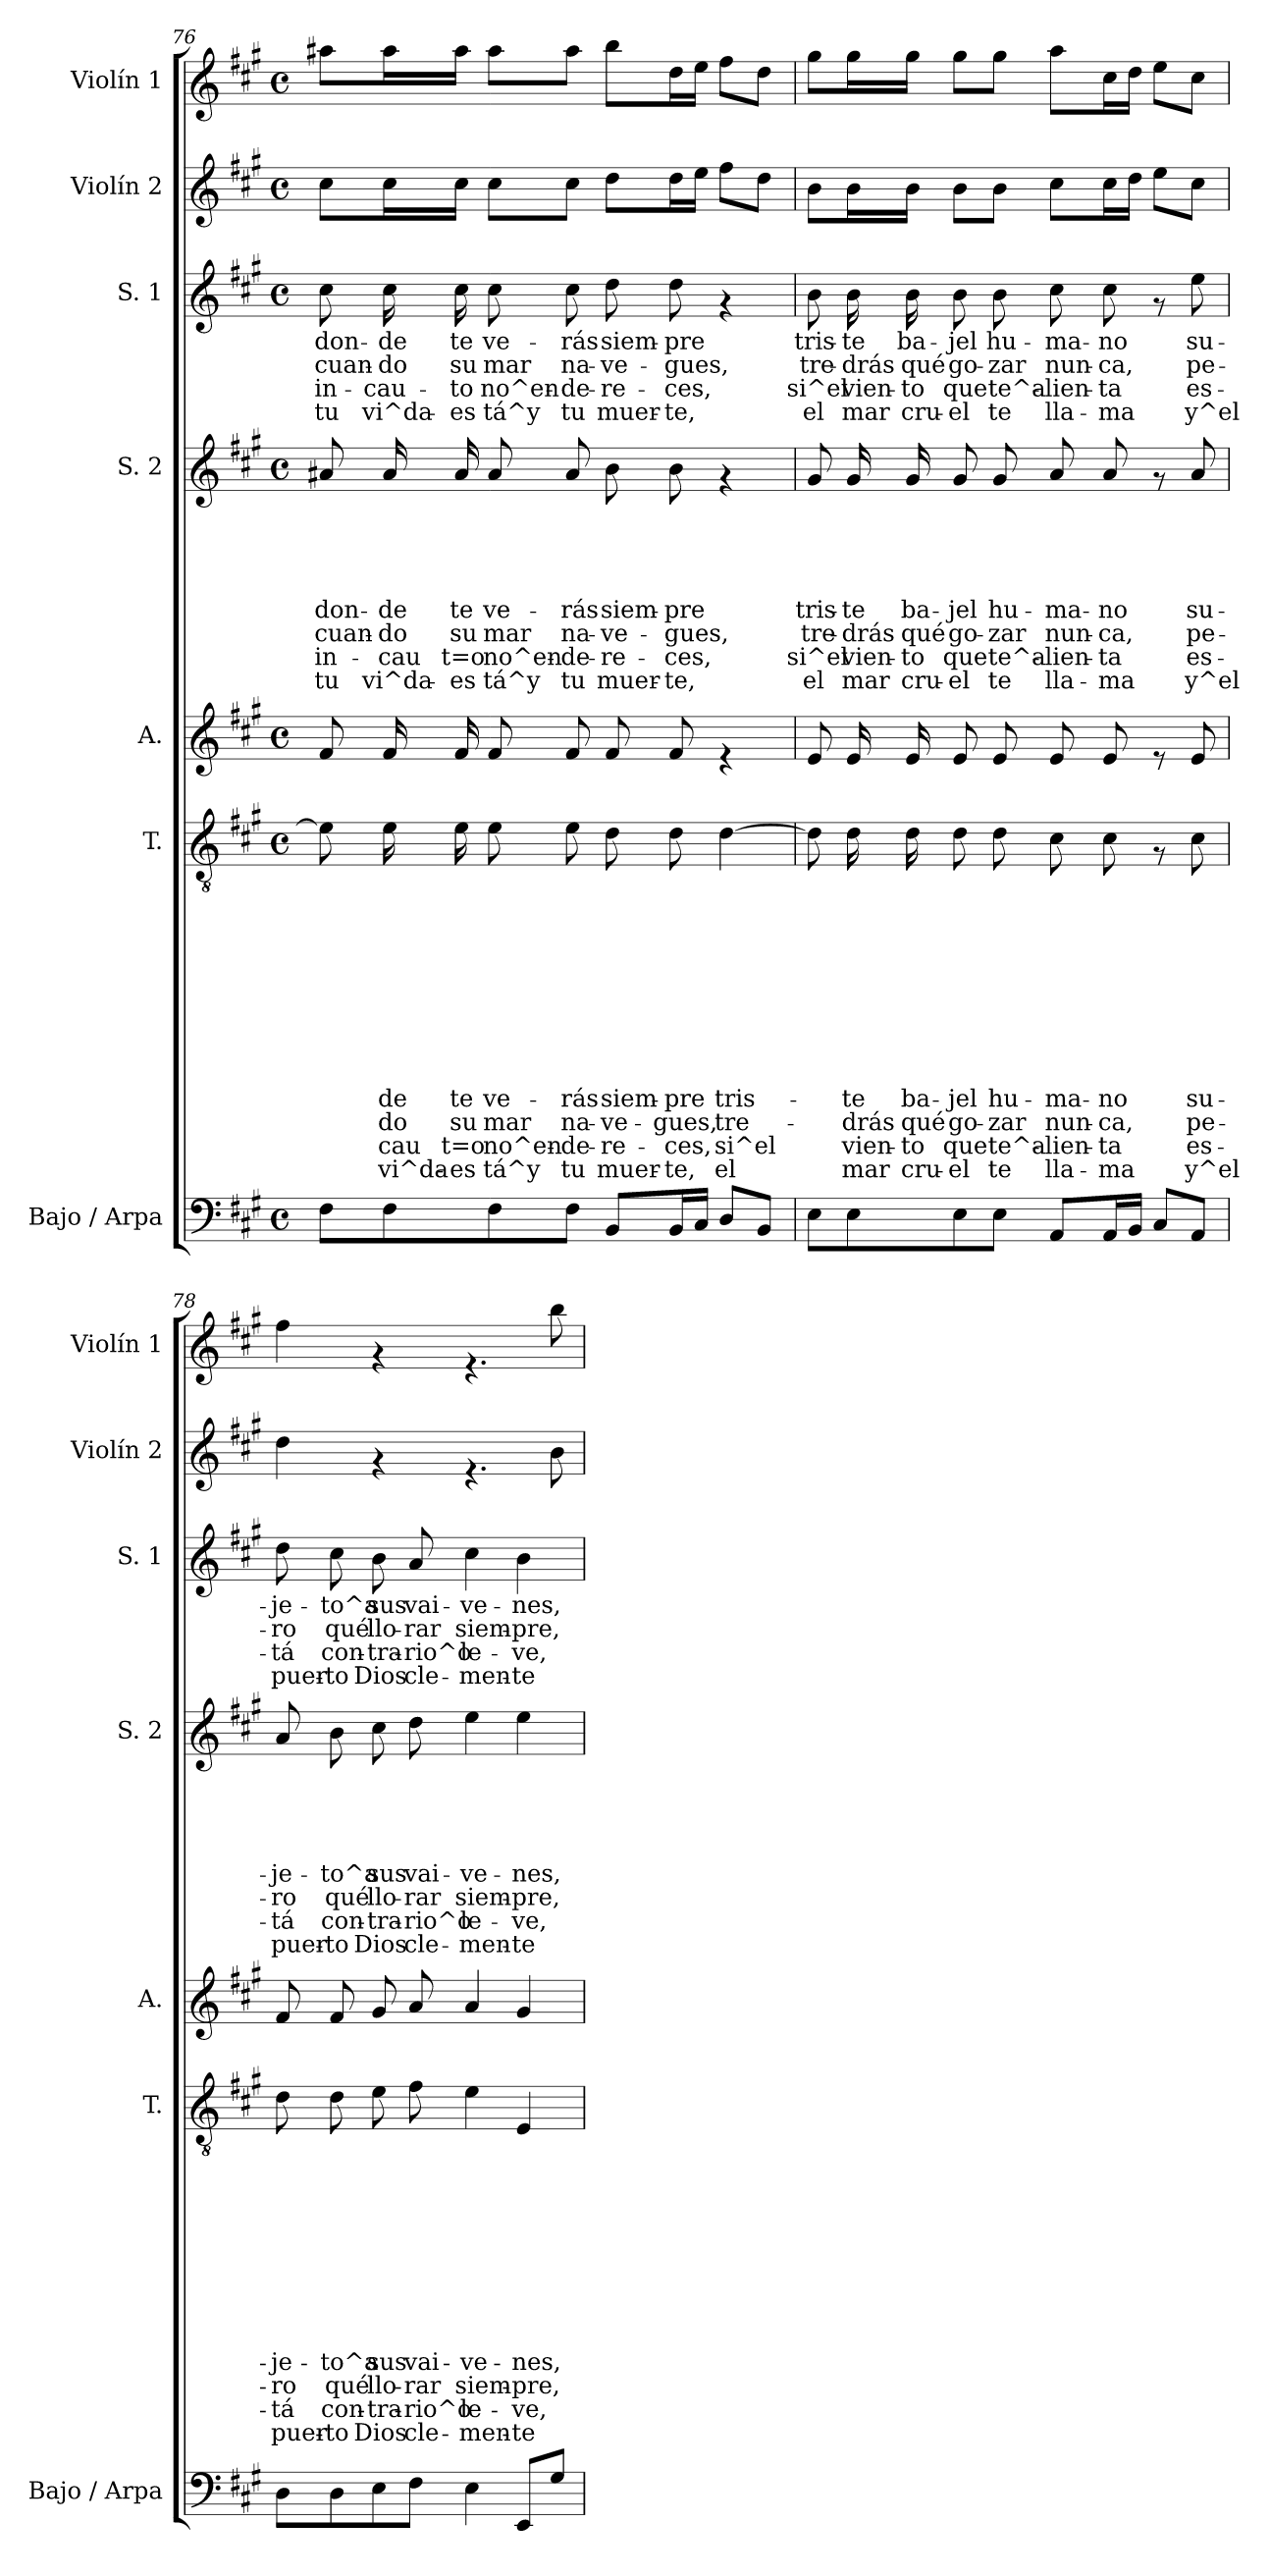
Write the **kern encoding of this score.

**kern	**kern	**text	**text	**text	**text	**text	**text	**text	**text	**text	**text	**text	**text	**text	**kern	**kern	**text	**text	**text	**text	**text	**text	**text	**text	**kern	**text	**text	**text	**text	**kern	**kern
*part7	*part6	*part6	*part6	*part6	*part6	*part6	*part6	*part6	*part6	*part6	*part6	*part6	*part6	*part6	*part5	*part4	*part4	*part4	*part4	*part4	*part4	*part4	*part4	*part4	*part3	*part3	*part3	*part3	*part3	*part2	*part1
*staff7	*staff6	*staff6	*staff6	*staff6	*staff6	*staff6	*staff6	*staff6	*staff6	*staff6	*staff6	*staff6	*staff6	*staff6	*staff5	*staff4	*staff4	*staff4	*staff4	*staff4	*staff4	*staff4	*staff4	*staff4	*staff3	*staff3	*staff3	*staff3	*staff3	*staff2	*staff1
*I"Bajo / Arpa	*I"T.	*	*	*	*	*	*	*	*	*	*	*	*	*	*I"A.	*I"S. 2	*	*	*	*	*	*	*	*	*I"S. 1	*	*	*	*	*I"Violín 2	*I"Violín 1
*I'Bajo / Arpa	*I'T.	*	*	*	*	*	*	*	*	*	*	*	*	*	*I'A.	*I'S. 2	*	*	*	*	*	*	*	*	*I'S. 1	*	*	*	*	*I'Violín 2	*I'Violín 1
!!LO:PB:g=z
*clefF4	*clefGv2	*	*	*	*	*	*	*	*	*	*	*	*	*	*clefG2	*clefG2	*	*	*	*	*	*	*	*	*clefG2	*	*	*	*	*clefG2	*clefG2
*k[f#c#g#]	*k[f#c#g#]	*	*	*	*	*	*	*	*	*	*	*	*	*	*k[f#c#g#]	*k[f#c#g#]	*	*	*	*	*	*	*	*	*k[f#c#g#]	*	*	*	*	*k[f#c#g#]	*k[f#c#g#]
*A:	*A:	*	*	*	*	*	*	*	*	*	*	*	*	*	*A:	*A:	*	*	*	*	*	*	*	*	*A:	*	*	*	*	*A:	*A:
*M4/4	*M4/4	*	*	*	*	*	*	*	*	*	*	*	*	*	*M4/4	*M4/4	*	*	*	*	*	*	*	*	*M4/4	*	*	*	*	*M4/4	*M4/4
*met(c)	*met(c)	*	*	*	*	*	*	*	*	*	*	*	*	*	*met(c)	*met(c)	*	*	*	*	*	*	*	*	*met(c)	*	*	*	*	*met(c)	*met(c)
=76	=76	=76	=76	=76	=76	=76	=76	=76	=76	=76	=76	=76	=76	=76	=76	=76	=76	=76	=76	=76	=76	=76	=76	=76	=76	=76	=76	=76	=76	=76	=76
!	!	!	!	!	!	!	!	!	!	!	!	!	!	!	!	!	!	!	!	!	!LO:LY:b	!LO:LY:b	!LO:LY:b	!LO:LY:b	!	!LO:LY:b	!LO:LY:b	!LO:LY:b	!LO:LY:b	!	!
8F#\L	8e\]	.	.	.	.	.	.	.	.	.	.	.	.	.	8f#/	8a#X/	.	.	.	.	don-	cuan-	in-	tu	8cc#\	don-	cuan-	in-	tu	8cc#\L	8aa#X\L
!	!	!	!	!	!	!	!	!	!	!	!LO:LY:b	!LO:LY:b	!LO:LY:b	!LO:LY:b	!	!	!	!	!	!	!LO:LY:b	!LO:LY:b	!LO:LY:b	!LO:LY:b	!	!LO:LY:b	!LO:LY:b	!LO:LY:b	!LO:LY:b	!	!
8F#\	16e\	.	.	.	.	.	.	.	.	.	de	do	cau	vi^da-	16f#/	16a#/	.	.	.	.	-de	-do	-cau	vi^da-	16cc#\	-de	-do	-cau-	vi^da-	16cc#\L	16aa#\L
!	!	!	!	!	!	!	!	!	!	!	!LO:LY:b	!LO:LY:b	!LO:LY:b	!LO:LY:b	!	!	!	!	!	!	!LO:LY:b	!LO:LY:b	!LO:LY:b	!LO:LY:b	!	!LO:LY:b	!LO:LY:b	!LO:LY:b	!LO:LY:b	!	!
.	16e\	.	.	.	.	.	.	.	.	.	te	su	t=o	-es	16f#/	16a#/	.	.	.	.	te	su	t=o	-es	16cc#\	te	su	-to	-es	16cc#\JJ	16aa#\JJ
!	!	!	!	!	!	!	!	!	!	!	!LO:LY:b	!LO:LY:b	!LO:LY:b	!LO:LY:b	!	!	!	!	!	!	!LO:LY:b	!LO:LY:b	!LO:LY:b	!LO:LY:b	!	!LO:LY:b	!LO:LY:b	!LO:LY:b	!LO:LY:b	!	!
8F#\	8e\	.	.	.	.	.	.	.	.	.	ve-	mar	no^en-	tá^y	8f#/	8a#/	.	.	.	.	ve-	mar	no^en-	tá^y	8cc#\	ve-	mar	no^en-	tá^y	8cc#\L	8aa#\L
!	!	!	!	!	!	!	!	!	!	!	!LO:LY:b	!LO:LY:b	!LO:LY:b	!LO:LY:b	!	!	!	!	!	!	!LO:LY:b	!LO:LY:b	!LO:LY:b	!LO:LY:b	!	!LO:LY:b	!LO:LY:b	!LO:LY:b	!LO:LY:b	!	!
8F#\J	8e\	.	.	.	.	.	.	.	.	.	-rás	na-	-de-	tu	8f#/	8a#/	.	.	.	.	-rás	na-	-de-	tu	8cc#\	-rás	na-	-de-	tu	8cc#\J	8aa#\J
!	!	!	!	!	!	!	!	!	!	!	!LO:LY:b	!LO:LY:b	!LO:LY:b	!LO:LY:b	!	!	!	!	!	!	!LO:LY:b	!LO:LY:b	!LO:LY:b	!LO:LY:b	!	!LO:LY:b	!LO:LY:b	!LO:LY:b	!LO:LY:b	!	!
8BB/L	8d\	.	.	.	.	.	.	.	.	.	siem-	-ve-	-re-	muer-	8f#/	8b\	.	.	.	.	siem-	-ve-	-re-	muer-	8dd\	siem-	-ve-	-re-	muer-	8dd\L	8bb\L
!	!	!	!	!	!	!	!	!	!	!	!LO:LY:b	!LO:LY:b	!LO:LY:b	!LO:LY:b	!	!	!	!	!	!	!LO:LY:b	!LO:LY:b	!LO:LY:b	!LO:LY:b	!	!LO:LY:b	!LO:LY:b	!LO:LY:b	!LO:LY:b	!	!
16BB/L	8d\	.	.	.	.	.	.	.	.	.	-pre	-gues,	-ces,	-te,	8f#/	8b\	.	.	.	.	-pre	-gues,	-ces,	-te,	8dd\	-pre	-gues,	-ces,	-te,	16dd\L	16dd\L
16C#/JJ	.	.	.	.	.	.	.	.	.	.	.	.	.	.	.	.	.	.	.	.	.	.	.	.	.	.	.	.	.	16ee\JJ	16ee\JJ
!	!	!	!	!	!	!	!	!	!	!	!LO:LY:b	!LO:LY:b	!LO:LY:b	!LO:LY:b	!	!	!	!	!	!	!	!	!	!	!	!	!	!	!	!	!
8D/L	[>4d\	.	.	.	.	.	.	.	.	.	tris-	tre-	si^el	el	4re	4rf	.	.	.	.	.	.	.	.	4rf	.	.	.	.	8ff#\L	8ff#\L
8BB/J	.	.	.	.	.	.	.	.	.	.	.	.	.	.	.	.	.	.	.	.	.	.	.	.	.	.	.	.	.	8dd\J	8dd\J
=77	=77	=77	=77	=77	=77	=77	=77	=77	=77	=77	=77	=77	=77	=77	=77	=77	=77	=77	=77	=77	=77	=77	=77	=77	=77	=77	=77	=77	=77	=77	=77
!	!	!	!	!	!	!	!	!	!	!	!	!	!	!	!	!	!	!	!	!	!LO:LY:b	!LO:LY:b	!LO:LY:b	!LO:LY:b	!	!LO:LY:b	!LO:LY:b	!LO:LY:b	!LO:LY:b	!	!
8E\L	8d\]	.	.	.	.	.	.	.	.	.	.	.	.	.	8e/	8g#/	.	.	.	.	tris-	tre-	si^el	el	8b\	tris-	tre-	si^el	el	8b\L	8gg#\L
!	!	!	!	!	!	!	!	!	!	!	!LO:LY:b	!LO:LY:b	!LO:LY:b	!LO:LY:b	!	!	!	!	!	!	!LO:LY:b	!LO:LY:b	!LO:LY:b	!LO:LY:b	!	!LO:LY:b	!LO:LY:b	!LO:LY:b	!LO:LY:b	!	!
8E\	16d\	.	.	.	.	.	.	.	.	.	-te	-drás	vien-	mar	16e/	16g#/	.	.	.	.	-te	-drás	vien-	mar	16b\	-te	-drás	vien-	mar	16b\L	16gg#\L
!	!	!	!	!	!	!	!	!	!	!	!LO:LY:b	!LO:LY:b	!LO:LY:b	!LO:LY:b	!	!	!	!	!	!	!LO:LY:b	!LO:LY:b	!LO:LY:b	!LO:LY:b	!	!LO:LY:b	!LO:LY:b	!LO:LY:b	!LO:LY:b	!	!
.	16d\	.	.	.	.	.	.	.	.	.	ba-	qué	-to	cru-	16e/	16g#/	.	.	.	.	ba-	qué	-to	cru-	16b\	ba-	qué	-to	cru-	16b\JJ	16gg#\JJ
!	!	!	!	!	!	!	!	!	!	!	!LO:LY:b	!LO:LY:b	!LO:LY:b	!LO:LY:b	!	!	!	!	!	!	!LO:LY:b	!LO:LY:b	!LO:LY:b	!LO:LY:b	!	!LO:LY:b	!LO:LY:b	!LO:LY:b	!LO:LY:b	!	!
8E\	8d\	.	.	.	.	.	.	.	.	.	-jel	go-	que	-el	8e/	8g#/	.	.	.	.	-jel	go-	que	-el	8b\	-jel	go-	que	-el	8b\L	8gg#\L
!	!	!	!	!	!	!	!	!	!	!	!LO:LY:b	!LO:LY:b	!LO:LY:b	!LO:LY:b	!	!	!	!	!	!	!LO:LY:b	!LO:LY:b	!LO:LY:b	!LO:LY:b	!	!LO:LY:b	!LO:LY:b	!LO:LY:b	!LO:LY:b	!	!
8E\J	8d\	.	.	.	.	.	.	.	.	.	hu-	-zar	te^a-	te	8e/	8g#/	.	.	.	.	hu-	-zar	te^a-	te	8b\	hu-	-zar	te^a-	te	8b\J	8gg#\J
!	!	!	!	!	!	!	!	!	!	!	!LO:LY:b	!LO:LY:b	!LO:LY:b	!LO:LY:b	!	!	!	!	!	!	!LO:LY:b	!LO:LY:b	!LO:LY:b	!LO:LY:b	!	!LO:LY:b	!LO:LY:b	!LO:LY:b	!LO:LY:b	!	!
8AA/L	8c#\	.	.	.	.	.	.	.	.	.	-ma-	nun-	-lien-	lla-	8e/	8a/	.	.	.	.	-ma-	nun-	-lien-	lla-	8cc#\	-ma-	nun-	-lien-	lla-	8cc#\L	8aa\L
!	!	!	!	!	!	!	!	!	!	!	!LO:LY:b	!LO:LY:b	!LO:LY:b	!LO:LY:b	!	!	!	!	!	!	!LO:LY:b	!LO:LY:b	!LO:LY:b	!LO:LY:b	!	!LO:LY:b	!LO:LY:b	!LO:LY:b	!LO:LY:b	!	!
16AA/L	8c#\	.	.	.	.	.	.	.	.	.	-no	-ca,	-ta	-ma	8e/	8a/	.	.	.	.	-no	-ca,	-ta	-ma	8cc#\	-no	-ca,	-ta	-ma	16cc#\L	16cc#\L
16BB/JJ	.	.	.	.	.	.	.	.	.	.	.	.	.	.	.	.	.	.	.	.	.	.	.	.	.	.	.	.	.	16dd\JJ	16dd\JJ
8C#/L	8rF	.	.	.	.	.	.	.	.	.	.	.	.	.	8rd	8rf	.	.	.	.	.	.	.	.	8rf	.	.	.	.	8ee\L	8ee\L
!	!	!	!	!	!	!	!	!	!	!	!LO:LY:b	!LO:LY:b	!LO:LY:b	!LO:LY:b	!	!	!	!	!	!	!LO:LY:b	!LO:LY:b	!LO:LY:b	!LO:LY:b	!	!LO:LY:b	!LO:LY:b	!LO:LY:b	!LO:LY:b	!	!
8AA/J	8c#\	.	.	.	.	.	.	.	.	.	su-	pe-	es-	y^el	8e/	8a/	.	.	.	.	su-	pe-	es-	y^el	8ee\	su-	pe-	es-	y^el	8cc#\J	8cc#\J
!!LO:LB:g=z
=78	=78	=78	=78	=78	=78	=78	=78	=78	=78	=78	=78	=78	=78	=78	=78	=78	=78	=78	=78	=78	=78	=78	=78	=78	=78	=78	=78	=78	=78	=78	=78
!	!	!	!	!	!	!	!	!	!	!	!LO:LY:b	!LO:LY:b	!LO:LY:b	!LO:LY:b	!	!	!	!	!	!	!LO:LY:b	!LO:LY:b	!LO:LY:b	!LO:LY:b	!	!LO:LY:b	!LO:LY:b	!LO:LY:b	!LO:LY:b	!	!
8D\L	8d\	.	.	.	.	.	.	.	.	.	-je-	-ro	-tá	puer-	8f#/	8a/	.	.	.	.	-je-	-ro	-tá	puer-	8dd\	-je-	-ro	-tá	puer-	4dd\	4ff#\
!	!	!	!	!	!	!	!	!	!	!	!LO:LY:b	!LO:LY:b	!LO:LY:b	!LO:LY:b	!	!	!	!	!	!	!LO:LY:b	!LO:LY:b	!LO:LY:b	!LO:LY:b	!	!LO:LY:b	!LO:LY:b	!LO:LY:b	!LO:LY:b	!	!
8D\	8d\	.	.	.	.	.	.	.	.	.	-to^a	qué	con-	-to	8f#/	8b\	.	.	.	.	-to^a	qué	con-	-to	8cc#\	-to^a	qué	con-	-to	.	.
!	!	!	!	!	!	!	!	!	!	!	!LO:LY:b	!LO:LY:b	!LO:LY:b	!LO:LY:b	!	!	!	!	!	!	!LO:LY:b	!LO:LY:b	!LO:LY:b	!LO:LY:b	!	!LO:LY:b	!LO:LY:b	!LO:LY:b	!LO:LY:b	!	!
8E\	8e\	.	.	.	.	.	.	.	.	.	sus	llo-	-tra-	Dios	8g#/	8cc#\	.	.	.	.	sus	llo-	-tra-	Dios	8b\	sus	llo-	-tra-	Dios	4rf	4rf
!	!	!	!	!	!	!	!	!	!	!	!LO:LY:b	!LO:LY:b	!LO:LY:b	!LO:LY:b	!	!	!	!	!	!	!LO:LY:b	!LO:LY:b	!LO:LY:b	!LO:LY:b	!	!LO:LY:b	!LO:LY:b	!LO:LY:b	!LO:LY:b	!	!
8F#\J	8f#\	.	.	.	.	.	.	.	.	.	vai-	-rar	-rio^o	cle-	8a/	8dd\	.	.	.	.	vai-	-rar	-rio^o	cle-	8a/	vai-	-rar	-rio^o	cle-	.	.
!	!	!	!	!	!	!	!	!	!	!	!LO:LY:b	!LO:LY:b	!LO:LY:b	!LO:LY:b	!	!	!	!	!	!	!LO:LY:b	!LO:LY:b	!LO:LY:b	!LO:LY:b	!	!LO:LY:b	!LO:LY:b	!LO:LY:b	!LO:LY:b	!	!
4E\	4e\	.	.	.	.	.	.	.	.	.	-ve-	siem-	le-	-men-	4a/	4ee\	.	.	.	.	-ve-	siem-	le-	-men-	4cc#\	-ve-	siem-	le-	-men-	4.rf	4.rf
!	!	!	!	!	!	!	!	!	!	!	!LO:LY:b	!LO:LY:b	!LO:LY:b	!LO:LY:b	!	!	!	!	!	!	!LO:LY:b	!LO:LY:b	!LO:LY:b	!LO:LY:b	!	!LO:LY:b	!LO:LY:b	!LO:LY:b	!LO:LY:b	!	!
8EE/L	4E/	.	.	.	.	.	.	.	.	.	-nes,	-pre,	-ve,	-te	4g#/	4ee\	.	.	.	.	-nes,	-pre,	-ve,	-te	4b\	-nes,	-pre,	-ve,	-te	.	.
8G#/J	.	.	.	.	.	.	.	.	.	.	.	.	.	.	.	.	.	.	.	.	.	.	.	.	.	.	.	.	.	8b\	8bb\
=	=	=	=	=	=	=	=	=	=	=	=	=	=	=	=	=	=	=	=	=	=	=	=	=	=	=	=	=	=	=	=
*-	*-	*-	*-	*-	*-	*-	*-	*-	*-	*-	*-	*-	*-	*-	*-	*-	*-	*-	*-	*-	*-	*-	*-	*-	*-	*-	*-	*-	*-	*-	*-
